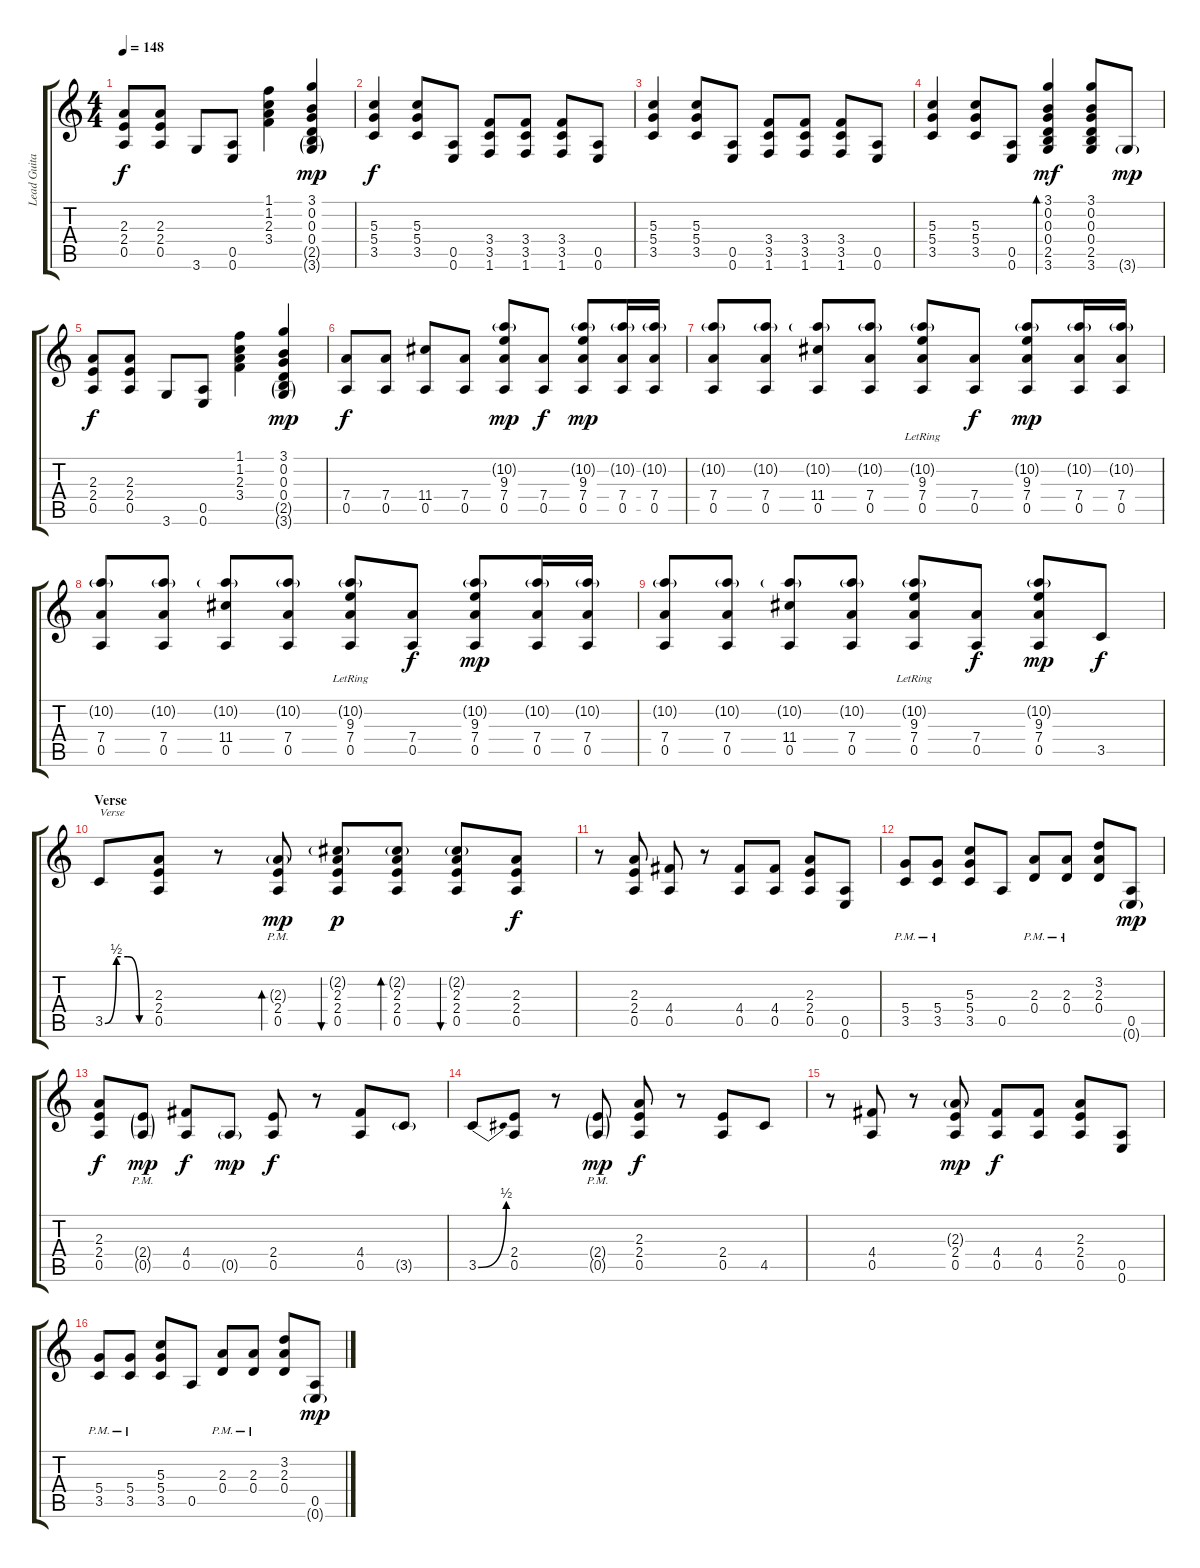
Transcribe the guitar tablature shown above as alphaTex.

\track ("Lead Guitar" "Lead Guita") {instrument distortionguitar}
\staff {score tabs}
\tuning (E4 B3 G3 D3 A2 E2) {hide}
\ts (4 4)
\tempo 148
\clef g2
\ks c
(2.3 2.4 0.5).8{dy f} (2.3 2.4 0.5).8 3.6.8 (0.5 0.6).8 (1.1 1.2 2.3 3.4).4 (3.1 0.2 0.3 0.4 2.5{g} 3.6{g}).4{dy mp} |
(5.3 5.4 3.5).4{dy f} (5.3 5.4 3.5).8 (0.5 0.6).8 (3.4 3.5 1.6).8 (3.4 3.5 1.6).8 (3.4 3.5 1.6).8 (0.5 0.6).8 |
(5.3 5.4 3.5).4 (5.3 5.4 3.5).8 (0.5 0.6).8 (3.4 3.5 1.6).8 (3.4 3.5 1.6).8 (3.4 3.5 1.6).8 (0.5 0.6).8 |
(5.3 5.4 3.5).4 (5.3 5.4 3.5).8 (0.5 0.6).8 (3.1 0.2 0.3 0.4 2.5 3.6).4{bd 30 dy mf} (3.1 0.2 0.3 0.4 2.5 3.6).8 3.6{g}.8{dy mp} |
(2.3 2.4 0.5).8{dy f} (2.3 2.4 0.5).8 3.6.8 (0.5 0.6).8 (1.1 1.2 2.3 3.4).4 (3.1 0.2 0.3 0.4 2.5{g} 3.6{g}).4{dy mp} |
(7.4 0.5).8{dy f volume 14} (7.4 0.5).8 (11.4 0.5).8 (7.4 0.5).8 (10.2{g} 9.3 7.4 0.5).8{dy mp} (7.4 0.5).8{dy f} (10.2{g} 9.3 7.4 0.5).8{dy mp} (10.2{g} 7.4 0.5).16 (10.2{g} 7.4 0.5).16 |
(10.2{g} 7.4 0.5).8 (10.2{g} 7.4 0.5).8 (10.2{g} 11.4 0.5).8 (10.2{g} 7.4 0.5).8 (10.2{g lr} 9.3 7.4 0.5).8 (7.4 0.5).8{dy f} (10.2{g} 9.3 7.4 0.5).8{dy mp} (10.2{g} 7.4 0.5).16 (10.2{g} 7.4 0.5).16 |
(10.2{g} 7.4 0.5).8 (10.2{g} 7.4 0.5).8 (10.2{g} 11.4 0.5).8 (10.2{g} 7.4 0.5).8 (10.2{g lr} 9.3 7.4 0.5).8 (7.4 0.5).8{dy f} (10.2{g} 9.3 7.4 0.5).8{dy mp} (10.2{g} 7.4 0.5).16 (10.2{g} 7.4 0.5).16 |
(10.2{g} 7.4 0.5).8 (10.2{g} 7.4 0.5).8 (10.2{g} 11.4 0.5).8 (10.2{g} 7.4 0.5).8 (10.2{g lr} 9.3 7.4 0.5).8 (7.4 0.5).8{dy f} (10.2{g} 9.3 7.4 0.5).8{dy mp} 3.5.8{dy f} |
\section ("" "Verse")
3.5{be (custom 0 0 15 2 30 2 45 0 60 0)}.8{txt "Verse"} (2.3 2.4 0.5).8 r.8 (2.3{g} 2.4{pm} 0.5{pm}).8{bd 30 dy mp} (2.2{g} 2.3 2.4 0.5).8{bu 30 dy p} (2.2{g} 2.3 2.4 0.5).8{bd 30} (2.2{g} 2.3 2.4 0.5).8{bu 30} (2.3 2.4 0.5).8{dy f} |
r.8 (2.3 2.4 0.5).8 (4.4 0.5).8 r.8 (4.4 0.5).8 (4.4 0.5).8 (2.3 2.4 0.5).8 (0.5 0.6).8 |
(5.4{pm} 3.5{pm}).8 (5.4{pm} 3.5{pm}).8 (5.3 5.4 3.5).8 0.5.8 (2.3{pm} 0.4{pm}).8 (2.3{pm} 0.4{pm}).8 (3.2 2.3 0.4).8 (0.5 0.6{g}).8{dy mp} |
(2.3 2.4 0.5).8{dy f} (2.4{g} 0.5{g pm}).8{dy mp} (4.4 0.5).8{dy f} 0.5{g}.8{dy mp} (2.4 0.5).8{dy f} r.8 (4.4 0.5).8 3.5{g}.8 |
3.5{be (bend 0 0 60 2)}.8 (2.4 0.5).8 r.8 (2.4{g pm} 0.5{g}).8{dy mp} (2.3 2.4 0.5).8{dy f} r.8 (2.4 0.5).8 4.5.8 |
r.8 (4.4 0.5).8 r.8 (2.3{g} 2.4 0.5).8{dy mp} (4.4 0.5).8{dy f} (4.4 0.5).8 (2.3 2.4 0.5).8 (0.5 0.6).8 |
(5.4{pm} 3.5{pm}).8 (5.4{pm} 3.5{pm}).8 (5.3 5.4 3.5).8 0.5.8 (2.3{pm} 0.4{pm}).8 (2.3{pm} 0.4{pm}).8 (3.2 2.3 0.4).8 (0.5 0.6{g}).8{dy mp}
